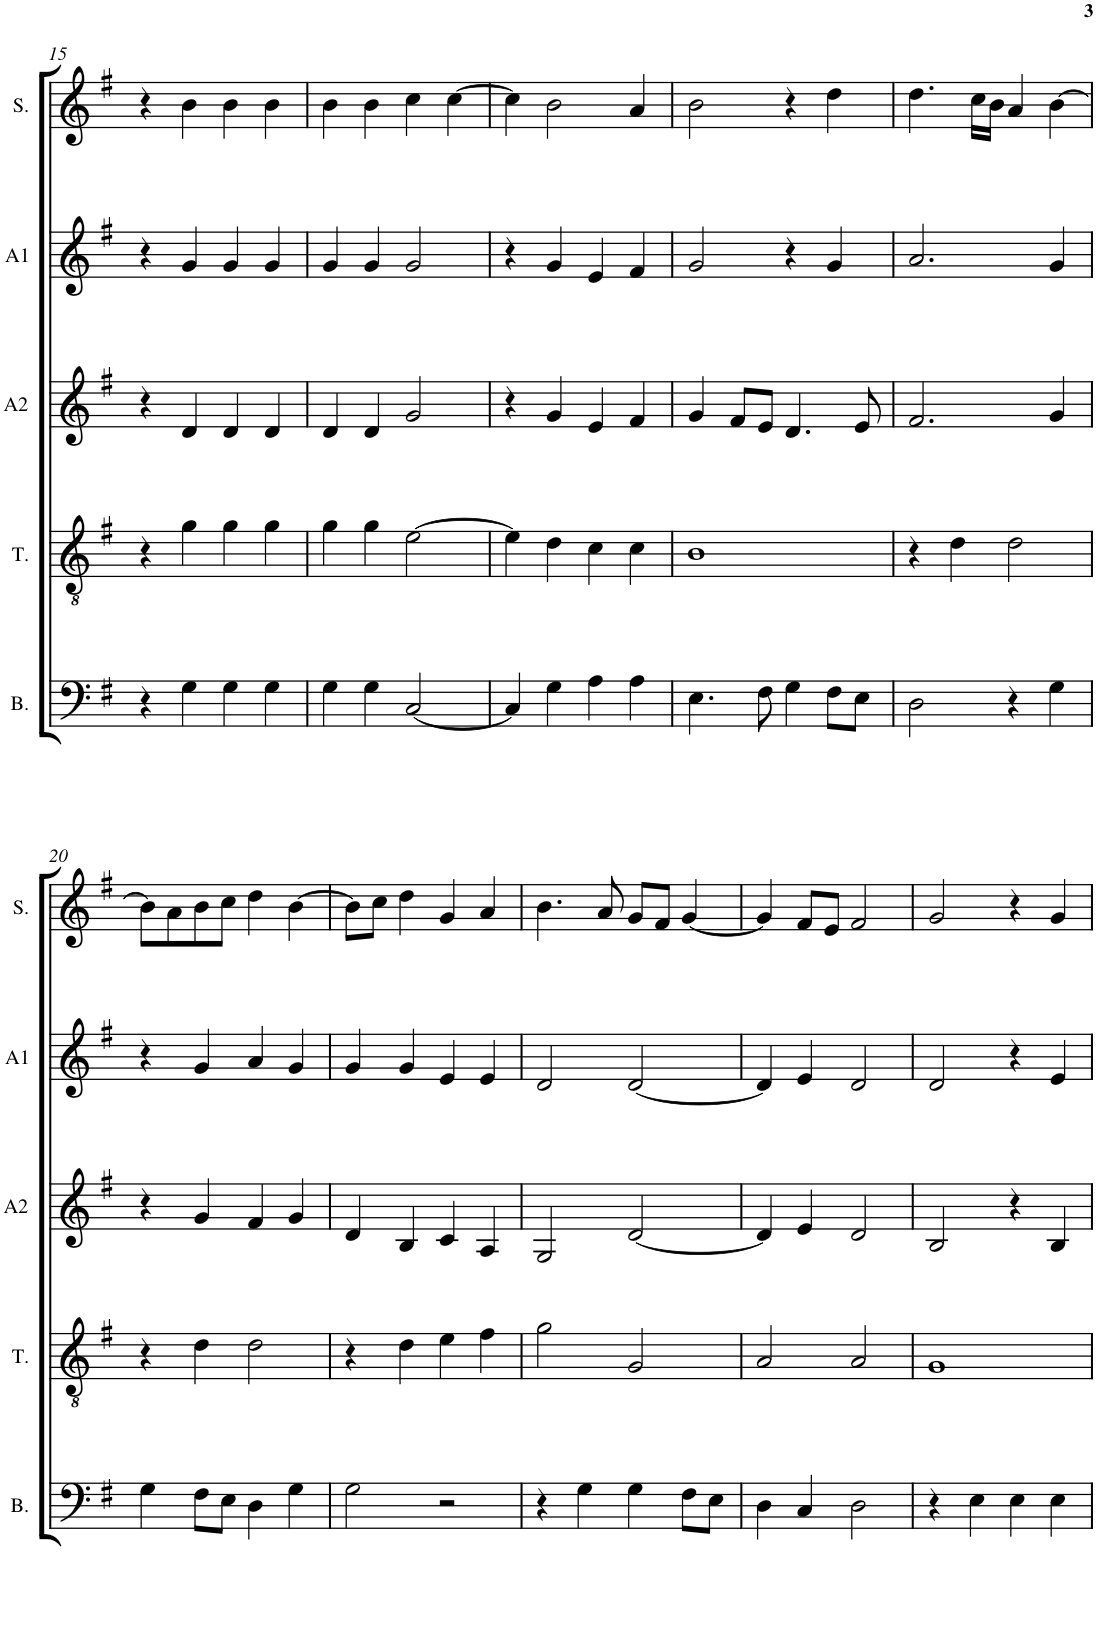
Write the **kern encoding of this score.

**kern	**kern	**kern	**kern	**kern
*part5	*part4	*part3	*part2	*part1
*staff5	*staff4	*staff3	*staff2	*staff1
*I"Bass	*I"Tenor	*I"Alto 2	*I"Alto 1	*I"Sorpano
*I'B.	*I'T.	*I'A2	*I'A1	*I'S.
!!LO:PB:g=z
*clefF4	*clefGv2	*clefG2	*clefG2	*clefG2
*k[f#]	*k[f#]	*k[f#]	*k[f#]	*k[f#]
*G:	*G:	*G:	*G:	*G:
*M2/2	*M2/2	*M2/2	*M2/2	*M2/2
*met(c|)	*met(c|)	*met(c|)	*met(c|)	*met(c|)
=15	=15	=15	=15	=15
4r	4r	4r	4r	4r
4G\	4g\	4d/	4g/	4b\
4G\	4g\	4d/	4g/	4b\
4G\	4g\	4d/	4g/	4b\
=16	=16	=16	=16	=16
4G\	4g\	4d/	4g/	4b\
4G\	4g\	4d/	4g/	4b\
[2C/	[2e\	2g/	2g/	4cc\
.	.	.	.	[4cc\
=17	=17	=17	=17	=17
4C/]	4e\]	4r	4r	4cc\]
4G\	4d\	4g/	4g/	2b\
4A\	4c\	4e/	4e/	.
4A\	4c\	4f#/	4f#/	4a/
=18	=18	=18	=18	=18
4.E\	1B	4g/	2g/	2b\
.	.	8f#/L	.	.
8F#\	.	8e/J	.	.
4G\	.	4.d/	4r	4r
8F#\L	.	.	4g/	4dd\
8E\J	.	8e/	.	.
=19	=19	=19	=19	=19
2D\	4r	2.f#/	2.a/	4.dd\
.	4d\	.	.	.
.	.	.	.	16cc\LL
.	.	.	.	16b\JJ
4r	2d\	.	.	4a/
4G\	.	4g/	4g/	[4b\
!!LO:LB:g=z
=20	=20	=20	=20	=20
4G\	4r	4r	4r	8b\L]
.	.	.	.	8a\
8F#\L	4d\	4g/	4g/	8b\
8E\J	.	.	.	8cc\J
4D\	2d\	4f#/	4a/	4dd\
4G\	.	4g/	4g/	[4b\
=21	=21	=21	=21	=21
2G\	4r	4d/	4g/	8b\L]
.	.	.	.	8cc\J
.	4d\	4B/	4g/	4dd\
2r	4e\	4c/	4e/	4g/
.	4f#\	4A/	4e/	4a/
=22	=22	=22	=22	=22
4r	2g\	2G/	2d/	4.b\
4G\	.	.	.	.
.	.	.	.	8a/
4G\	2G/	[2d/	[2d/	8g/L
.	.	.	.	8f#/J
8F#\L	.	.	.	[4g/
8E\J	.	.	.	.
=23	=23	=23	=23	=23
4D\	2A/	4d/]	4d/]	4g/]
4C/	.	4e/	4e/	8f#/L
.	.	.	.	8e/J
2D\	2A/	2d/	2d/	2f#/
=24	=24	=24	=24	=24
4r	1G	2B/	2d/	2g/
4E\	.	.	.	.
4E\	.	4r	4r	4r
4E\	.	4B/	4e/	4g/
=	=	=	=	=
*-	*-	*-	*-	*-
